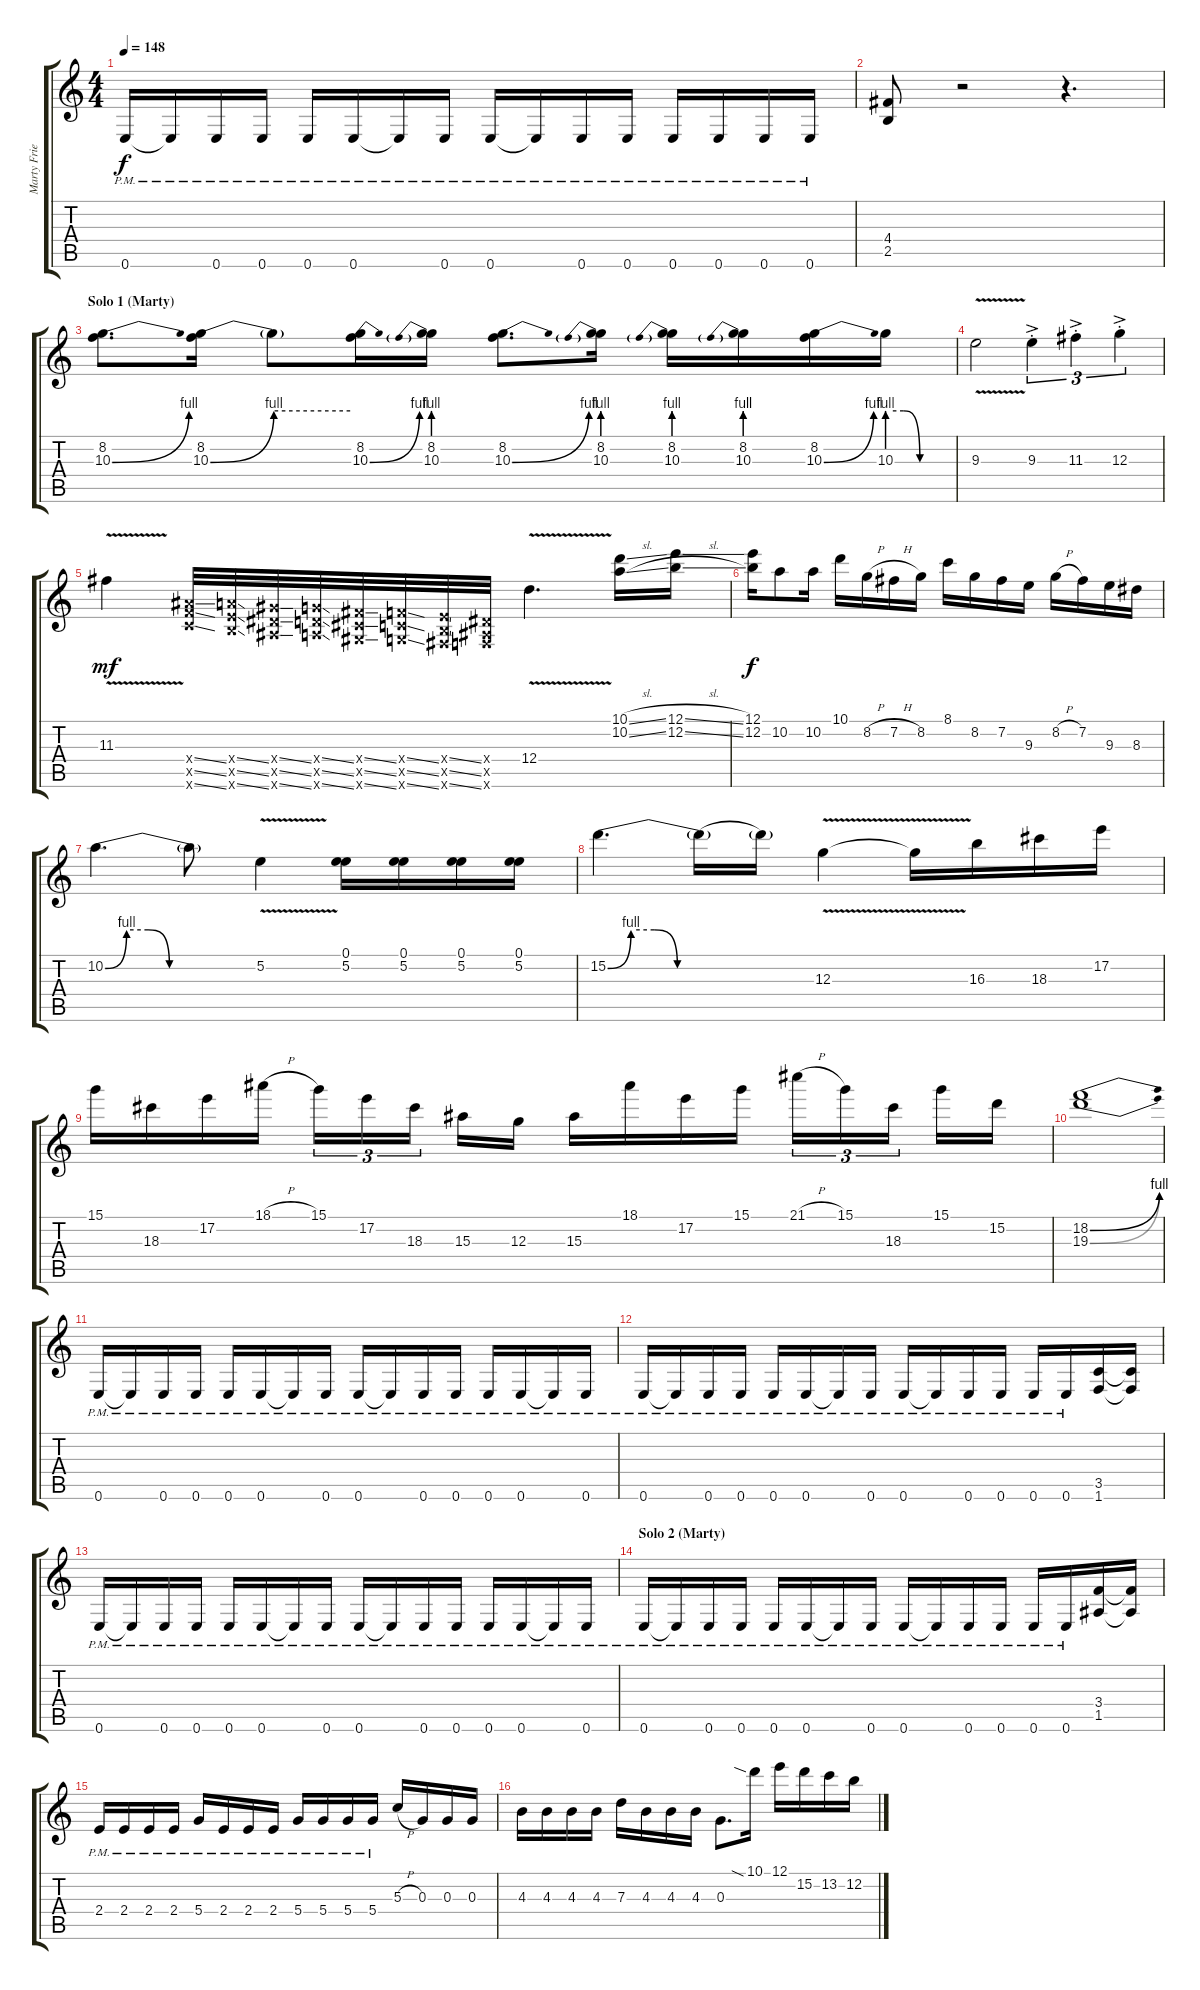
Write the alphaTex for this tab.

\track ("Marty Friedman" "Marty Frie") {instrument distortionguitar}
\staff {score tabs}
\tuning (E4 B3 G3 D3 A2 E2) {hide}
\ts (4 4)
\tempo 148
\clef g2
\ks c
0.6{pm}.16{dy f} 0.6{pm t}.16 0.6{pm}.16 0.6{pm}.16 0.6{pm}.16 0.6{pm}.16 0.6{pm t}.16 0.6{pm}.16 0.6{pm}.16 0.6{pm t}.16 0.6{pm}.16 0.6{pm}.16 0.6{pm}.16 0.6{pm}.16 0.6{pm}.16 0.6{pm}.16 |
(4.4 2.5).8 r.2 r.4{d} |
\section ("" "Solo 1 (Marty)")
(8.2 10.3{be (bend 0 0 60 4)}).8{d} (8.2 10.3{be (bend 0 0 60 4)}).16 10.3{be (hold 0 4 60 4) t}.8 (8.2 10.3{be (bend 0 0 60 4)}).16 (8.2 10.3{be (prebend 0 4 60 4)}).16 (8.2 10.3{be (bend 0 0 60 4)}).8{d} (8.2 10.3{be (prebend 0 4 60 4)}).16 (8.2 10.3{be (prebend 0 4 60 4)}).16 (8.2 10.3{be (prebend 0 4 60 4)}).16 (8.2 10.3{be (bend 0 0 60 4)}).16 10.3{be (custom 0 4 15 4 30 0 60 0)}.16 |
9.3{v}.2 9.3{ac st}.4{tu (3 2)} 11.3{ac st}.4{tu (3 2)} 12.3{ac st}.4{tu (3 2)} |
11.3{v}.4{dy mf} (8.4{ss x} 8.5{ss x} 8.6{ss x}).32 (7.4{ss x} 7.5{ss x} 7.6{ss x}).32 (6.4{ss x} 6.5{ss x} 6.6{ss x}).32 (5.4{ss x} 5.5{ss x} 5.6{ss x}).32 (4.4{ss x} 4.5{ss x} 4.6{ss x}).32 (3.4{ss x} 3.5{ss x} 3.6{ss x}).32 (2.4{ss x} 2.5{ss x} 2.6{ss x}).32 (1.4{x} 1.5{x} 1.6{x}).32 12.4{v}.4{d} (10.1{sl} 10.2{sl}).16 (12.1{sl} 12.2{sl}).16 |
(12.1 12.2).16{dy f} 10.2.8 10.2.16 10.1.16 8.2{h}.16 7.2{h}.16 8.2.16 8.1.16 8.2.16 7.2.16 9.3.16 8.2{h}.16 7.2.16 9.3.16 8.3.16 |
10.2{be (custom 0 0 15 4 30 4 45 0 60 0)}.4{d} 10.2{be (hold 0 0 60 0) t}.8 5.2{v}.4 (0.1 5.2).16 (0.1 5.2).16 (0.1 5.2).16 (0.1 5.2).16 |
15.2{be (custom 0 0 15 4 30 4 45 0 60 0)}.4{d} 15.2{be (hold 0 0 60 0) t}.16 15.2{be (hold 0 0 60 0) t}.16 12.3{v}.4 12.3{v t}.16 16.3.16 18.3.16 17.2.16 |
15.1.16 18.3.16 17.2.16 18.1{h}.16 15.1.16{tu (3 2)} 17.2.16{tu (3 2)} 18.3.16{tu (3 2)} 15.3.16 12.3.16 15.3.16 18.1.16 17.2.16 15.1.16 21.1{h}.16{tu (3 2)} 15.1.16{tu (3 2)} 18.3.16{tu (3 2)} 15.1.16 15.2.16 |
(18.2{be (bend 0 0 60 4)} 19.3{be (bend 0 0 60 4)}).1 |
0.6{pm}.16 0.6{pm t}.16 0.6{pm}.16 0.6{pm}.16 0.6{pm}.16 0.6{pm}.16 0.6{pm t}.16 0.6{pm}.16 0.6{pm}.16 0.6{pm t}.16 0.6{pm}.16 0.6{pm}.16 0.6{pm}.16 0.6{pm}.16 0.6{pm t}.16 0.6{pm}.16 |
0.6{pm}.16 0.6{pm t}.16 0.6{pm}.16 0.6{pm}.16 0.6{pm}.16 0.6{pm}.16 0.6{pm t}.16 0.6{pm}.16 0.6{pm}.16 0.6{pm t}.16 0.6{pm}.16 0.6{pm}.16 0.6{pm}.16 0.6{pm}.16 (3.5 1.6).16 (3.5{t} 1.6{t}).16 |
0.6{pm}.16 0.6{pm t}.16 0.6{pm}.16 0.6{pm}.16 0.6{pm}.16 0.6{pm}.16 0.6{pm t}.16 0.6{pm}.16 0.6{pm}.16 0.6{pm t}.16 0.6{pm}.16 0.6{pm}.16 0.6{pm}.16 0.6{pm}.16 0.6{pm t}.16 0.6{pm}.16 |
\section ("" "Solo 2 (Marty)")
0.6{pm}.16 0.6{pm t}.16 0.6{pm}.16 0.6{pm}.16 0.6{pm}.16 0.6{pm}.16 0.6{pm t}.16 0.6{pm}.16 0.6{pm}.16 0.6{pm t}.16 0.6{pm}.16 0.6{pm}.16 0.6{pm}.16 0.6{pm}.16 (3.4 1.5).16 (3.4{t} 1.5{t}).16 |
2.4{pm}.16 2.4{pm}.16 2.4{pm}.16 2.4{pm}.16 5.4{pm}.16 2.4{pm}.16 2.4{pm}.16 2.4{pm}.16 5.4{pm}.16 5.4{pm}.16 5.4{pm}.16 5.4{pm}.16 5.3{h}.16 0.3.16 0.3.16 0.3.16 |
4.3.16 4.3.16 4.3.16 4.3.16 7.3.16 4.3.16 4.3.16 4.3.16 0.3.8{d} 10.1{sia}.16 12.1.16 15.2.16 13.2.16 12.2.16
